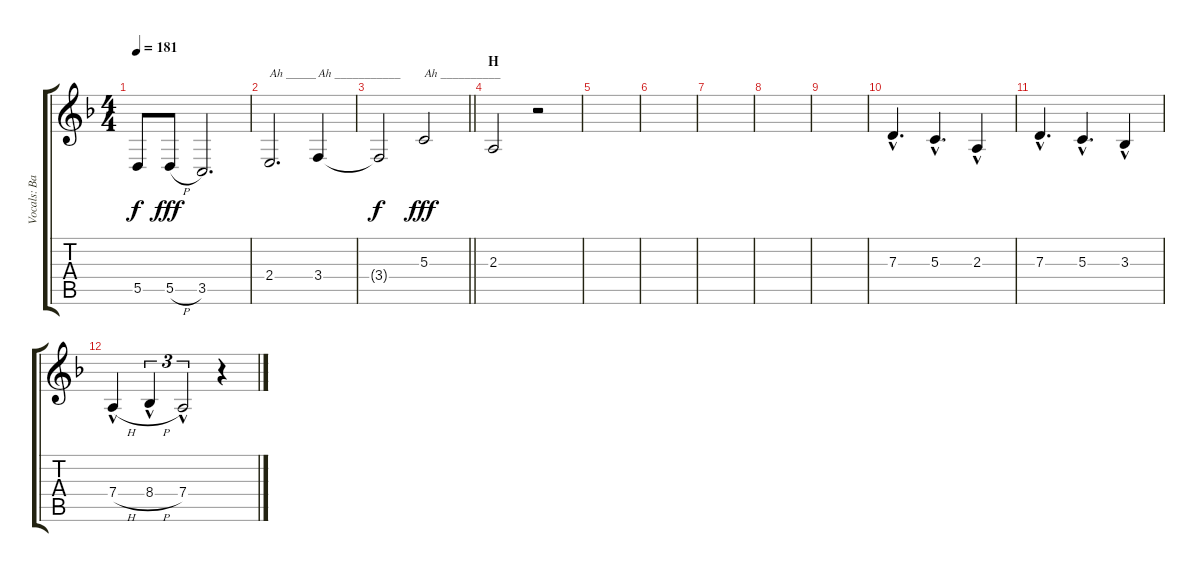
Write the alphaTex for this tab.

\track ("Vocals: Back" "Vocals: Ba") {instrument choiraahs}
\staff {score tabs}
\tuning (E4 B3 G3 D3 A2 E2) {hide}
\ts (4 4)
\tempo 181
\clef g2
\ks f
5.5{t}.8{dy f} 5.5{h}.8{dy fff} 3.5.2{d} |
2.4.2{d txt "Ah _____"} 3.4.4{txt "Ah ___________"} |
\barLineRight lightlight
3.4{t}.2{dy f} 5.3.2{txt "Ah __________" dy fff} |
\section ("" "H")
2.3.2 r.2 |
|
|
|
|
|
7.3{hac}.4{d} 5.3{hac}.4{d} 2.3{hac}.4 |
7.3{hac}.4{d} 5.3{hac}.4{d} 3.3{hac}.4 |
7.4{h hac}.4 8.4{h hac}.4{tu (3 2)} 7.4{hac}.2{tu (3 2)} r.4
